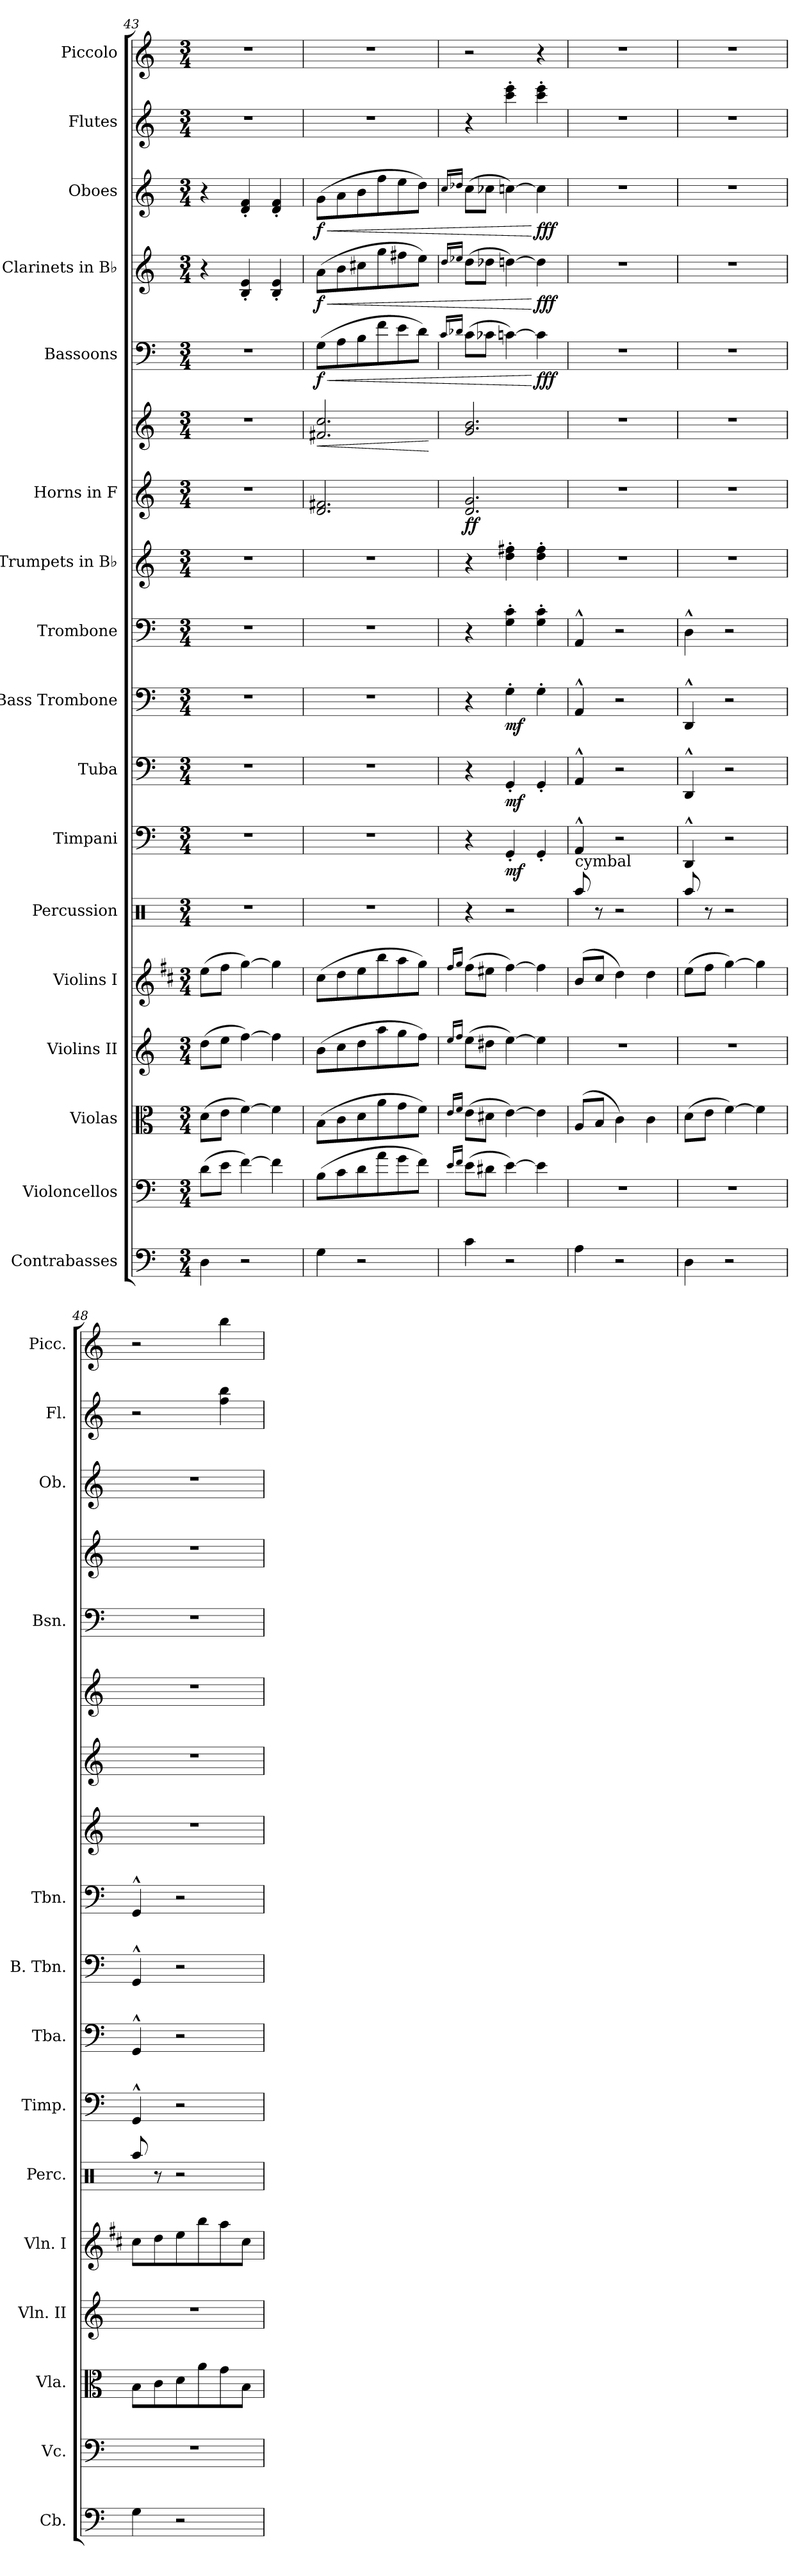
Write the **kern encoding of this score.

**kern	**kern	**kern	**kern	**kern	**kern	**kern	**dynam	**kern	**dynam	**kern	**dynam	**kern	**dynam	**kern	**dynam	**kern	**kern	**dynam	**kern	**dynam	**kern	**dynam	**kern	**dynam	**kern	**kern
*part17	*part16	*part15	*part14	*part13	*part12	*part11	*part11	*part10	*part10	*part9	*part9	*part8	*part8	*part7	*part7	*part6	*part6	*part6	*part5	*part5	*part4	*part4	*part3	*part3	*part2	*part1
*staff18	*staff17	*staff16	*staff15	*staff14	*staff13	*staff12	*staff12	*staff11	*staff11	*staff10	*staff10	*staff9	*staff9	*staff8	*staff8	*staff7	*staff6	*staff6/7	*staff5	*staff5	*staff4	*staff4	*staff3	*staff3	*staff2	*staff1
*I"Contrabasses	*I"Violoncellos	*I"Violas	*I"Violins II	*I"Violins I	*I"Percussion	*I"Timpani	*	*I"Tuba	*	*I"Bass Trombone	*	*I"Trombone	*	*I"Trumpets in B♭	*	*I"Horns in F	*	*	*I"Bassoons	*	*I"Clarinets in B♭	*	*I"Oboes	*	*I"Flutes	*I"Piccolo
*I'Cb.	*I'Vc.	*I'Vla.	*I'Vln. II	*I'Vln. I	*I'Perc.	*I'Timp.	*	*I'Tba.	*	*I'B. Tbn.	*	*I'Tbn.	*	*	*	*	*	*	*I'Bsn.	*	*	*	*I'Ob.	*	*I'Fl.	*I'Picc.
*clefF4	*clefF4	*clefC3	*clefG2	*clefG2	*clefX	*clefF4	*	*clefF4	*	*clefF4	*	*clefF4	*	*clefG2	*	*clefG2	*clefG2	*	*clefF4	*	*clefG2	*	*clefG2	*	*clefG2	*clefG2
*ITrd7c12	*	*	*	*ITrd1c2	*	*	*	*	*	*	*	*	*	*ITrd1c2	*	*ITrd4c7	*ITrd4c7	*	*	*	*ITrd1c2	*	*	*	*	*ITrd-7c-12
*k[]	*k[]	*k[]	*k[]	*k[]	*k[]	*k[]	*	*k[]	*	*k[]	*	*k[]	*	*k[b-e-]	*	*k[b-]	*k[b-]	*	*k[]	*	*k[b-e-]	*	*k[]	*	*k[]	*k[]
*M3/4	*M3/4	*M3/4	*M3/4	*M3/4	*M3/4	*M3/4	*	*M3/4	*	*M3/4	*	*M3/4	*	*M3/4	*	*M3/4	*M3/4	*	*M3/4	*	*M3/4	*	*M3/4	*	*M3/4	*M3/4
=43	=43	=43	=43	=43	=43	=43	=43	=43	=43	=43	=43	=43	=43	=43	=43	=43	=43	=43	=43	=43	=43	=43	=43	=43	=43	=43
4DD\	(>8d\L	(>8d\L	(>8dd\L	(>8dd\L	2.r	2.r	.	2.r	.	2.r	.	2.r	.	2.r	.	2.r	2.r	.	2.r	.	4r	.	4r	.	2.r	2.r
.	8e\J	8e\J	8ee\J	8ee\J	.	.	.	.	.	.	.	.	.	.	.	.	.	.	.	.	.	.	.	.	.	.
2r	[4f\)	[4f\)	[4ff\)	[4ff\)	.	.	.	.	.	.	.	.	.	.	.	.	.	.	.	.	4A/' 4d/'	.	4d/' 4f/'	.	.	.
.	4f\]	4f\]	4ff\]	4ff\]	.	.	.	.	.	.	.	.	.	.	.	.	.	.	.	.	4A/' 4d/'	.	4d/' 4f/'	.	.	.
=44	=44	=44	=44	=44	=44	=44	=44	=44	=44	=44	=44	=44	=44	=44	=44	=44	=44	=44	=44	=44	=44	=44	=44	=44	=44	=44
!	!	!	!	!	!	!	!	!	!	!	!	!	!	!	!	!	!	!LO:HP:b	!	!LO:HP:b	!	!LO:HP:b	!	!LO:HP:b	!	!
!	!	!	!	!	!	!	!	!	!	!	!	!	!	!	!	!	!	!LO:DY:n=1:b=2	!	!	!	!	!	!	!	!
!	!	!	!	!	!	!	!	!	!	!	!	!	!	!	!	!	!	!LO:DY:n=2:b	!	!LO:DY:n=1:b	!	!LO:DY:n=1:b	!	!LO:DY:n=1:b	!	!
4GG\	(>8B\L	(>8B\L	(>8b\L	(>8b\L	2.r	2.r	.	2.r	.	2.r	.	2.r	.	2.r	.	2.G/ 2.Bn/	2.Bn/ 2.f/	< mf mf	(>8G\L	< f	(>8g\L	< f	(>8g\L	< f	2.r	2.r
.	8c\	8c\	8cc\	8cc\	.	.	.	.	.	.	.	.	.	.	.	.	.	.	8A\	.	8a\	.	8a\	.	.	.
2r	8d\	8d\	8dd\	8dd\	.	.	.	.	.	.	.	.	.	.	.	.	.	.	8B\	.	8bn\	.	8b\	.	.	.
.	8a\	8a\	8aa\	8aa\	.	.	.	.	.	.	.	.	.	.	.	.	.	.	8f\	.	8ff\	.	8ff\	.	.	.
.	8g\	8g\	8gg\	8gg\	.	.	.	.	.	.	.	.	.	.	.	.	.	.	8e\	.	8een\	.	8ee\	.	.	.
.	8f\J)	8f\J)	8ff\J)	8ff\J)	.	.	.	.	.	.	.	.	.	.	.	.	.	.	8d\J)	.	8dd\J)	.	8dd\J)	.	.	.
.	.	.	.	.	.	.	.	.	.	.	.	.	.	.	.	.	.	[	.	.	.	.	.	.	.	.
=45	=45	=45	=45	=45	=45	=45	=45	=45	=45	=45	=45	=45	=45	=45	=45	=45	=45	=45	=45	=45	=45	=45	=45	=45	=45	=45
.	16qe/LL	16qe/LL	16qee/LL	16qee/LL	.	.	.	.	.	.	.	.	.	.	.	.	.	.	16qc/LL	.	16qcc/LL	.	16qcc/LL	.	.	.
.	16qf/JJ	16qf/JJ	16qff/JJ	16qff/JJ	.	.	.	.	.	.	.	.	.	.	.	.	.	.	16qd-X/JJ	.	16qdd-X/JJ	.	16qdd-X/JJ	.	.	.
!	!	!	!	!	!	!	!	!	!	!	!	!	!	!	!	!	!	!LO:DY:b=2	!	!	!	!	!	!	!	!
!	!	!	!	!	!	!	!	!	!	!	!	!	!	!	!	!	!	!LO:DY:n=1:b	!	!	!	!	!	!	!	!
4C\	(>8e\L	(>8e\L	(>8ee\L	(>8ee\L	4r	4r	.	4r	.	4r	.	4r	.	4r	.	2.G/ 2.c/	2.c/ 2.e/	f f	(>8c\L	.	(>8cc\L	.	(>8cc\L	.	4r	2r
.	8d#X\J	8d#X\J	8dd#X\J	8dd#X\J	.	.	.	.	.	.	.	.	.	.	.	.	.	.	8c-X\J	.	8cc-X\J	.	8cc-X\J	.	.	.
!	!	!	!	!	!	!	!LO:DY:b	!	!LO:DY:b	!	!LO:DY:b	!	!LO:DY:b	!	!	!	!	!	!	!	!	!	!	!	!	!
!	!	!	!	!	!	!	!	!	!	!	!	!	!LO:DY:n=1:b	!	!LO:DY:b	!	!	!	!	!	!	!	!	!	!	!
!	!	!	!	!	!	!	!	!	!	!	!	!	!	!	!LO:DY:n=1:b	!	!	!	!	!	!	!	!	!	!	!
2r	[4e\)	[4e\)	[4ee\)	[4ee\)	2r	4GG'/	mf	4GG'/	mf	4G'\	mf	4G\' 4c\'	mf mf	4cc\' 4een\'	mf mf	.	.	.	[4cn\)	.	[4ccn\)	.	[4ccn\)	.	4ccc\' 4eee\'	.
!	!	!	!	!	!	!	!	!	!	!	!	!	!	!	!	!	!	!	!	!LO:DY:n=1:b	!	!LO:DY:n=1:b	!	!LO:DY:n=1:b	!	!
.	4e\]	4e\]	4ee\]	4ee\]	.	4GG'/	.	4GG'/	.	4G'\	.	4G\' 4c\'	.	4cc\' 4ee\'	.	.	.	.	4c\]	[ fff	4cc\]	[ fff	4cc\]	[ fff	4ccc\' 4eee\'	4r
=46	=46	=46	=46	=46	=46	=46	=46	=46	=46	=46	=46	=46	=46	=46	=46	=46	=46	=46	=46	=46	=46	=46	=46	=46	=46	=46
!	!	!	!	!	!LO:TX:a:t=cymbal	!	!	!	!	!	!	!	!	!	!	!	!	!	!	!	!	!	!	!	!	!
4AA\	2.r	(>8A/L	2.r	(>8a/L	8Raa/	4AA^^/	.	4AA^^/	.	4AA^^/	.	4AA^^/	.	2.r	.	2.r	2.r	.	2.r	.	2.r	.	2.r	.	2.r	2.r
.	.	8B/J	.	8b/J	8r	.	.	.	.	.	.	.	.	.	.	.	.	.	.	.	.	.	.	.	.	.
2r	.	4c\)	.	4cc\)	2r	2r	.	2r	.	2r	.	2r	.	.	.	.	.	.	.	.	.	.	.	.	.	.
.	.	4c\	.	4cc\	.	.	.	.	.	.	.	.	.	.	.	.	.	.	.	.	.	.	.	.	.	.
=47	=47	=47	=47	=47	=47	=47	=47	=47	=47	=47	=47	=47	=47	=47	=47	=47	=47	=47	=47	=47	=47	=47	=47	=47	=47	=47
4DD\	2.r	(>8d\L	2.r	(>8dd\L	8Raa/	4DD^^/	.	4DD^^/	.	4DD^^/	.	4D^^\	.	2.r	.	2.r	2.r	.	2.r	.	2.r	.	2.r	.	2.r	2.r
.	.	8e\J	.	8ee\J	8r	.	.	.	.	.	.	.	.	.	.	.	.	.	.	.	.	.	.	.	.	.
2r	.	[4f\)	.	[4ff\)	2r	2r	.	2r	.	2r	.	2r	.	.	.	.	.	.	.	.	.	.	.	.	.	.
.	.	4f\]	.	4ff\]	.	.	.	.	.	.	.	.	.	.	.	.	.	.	.	.	.	.	.	.	.	.
=48	=48	=48	=48	=48	=48	=48	=48	=48	=48	=48	=48	=48	=48	=48	=48	=48	=48	=48	=48	=48	=48	=48	=48	=48	=48	=48
4GG\	2.r	8B\L	2.r	8b\L	8Raa/	4GG^^/	.	4GG^^/	.	4GG^^/	.	4GG^^/	.	2.r	.	2.r	2.r	.	2.r	.	2.r	.	2.r	.	2r	2r
.	.	8c\	.	8cc\	8r	.	.	.	.	.	.	.	.	.	.	.	.	.	.	.	.	.	.	.	.	.
2r	.	8d\	.	8dd\	2r	2r	.	2r	.	2r	.	2r	.	.	.	.	.	.	.	.	.	.	.	.	.	.
.	.	8a\	.	8aa\	.	.	.	.	.	.	.	.	.	.	.	.	.	.	.	.	.	.	.	.	.	.
.	.	8g\	.	8gg\	.	.	.	.	.	.	.	.	.	.	.	.	.	.	.	.	.	.	.	.	4ff\ 4bb\	4bbb\
.	.	8B\J	.	8b\J	.	.	.	.	.	.	.	.	.	.	.	.	.	.	.	.	.	.	.	.	.	.
=	=	=	=	=	=	=	=	=	=	=	=	=	=	=	=	=	=	=	=	=	=	=	=	=	=	=
*-	*-	*-	*-	*-	*-	*-	*-	*-	*-	*-	*-	*-	*-	*-	*-	*-	*-	*-	*-	*-	*-	*-	*-	*-	*-	*-
